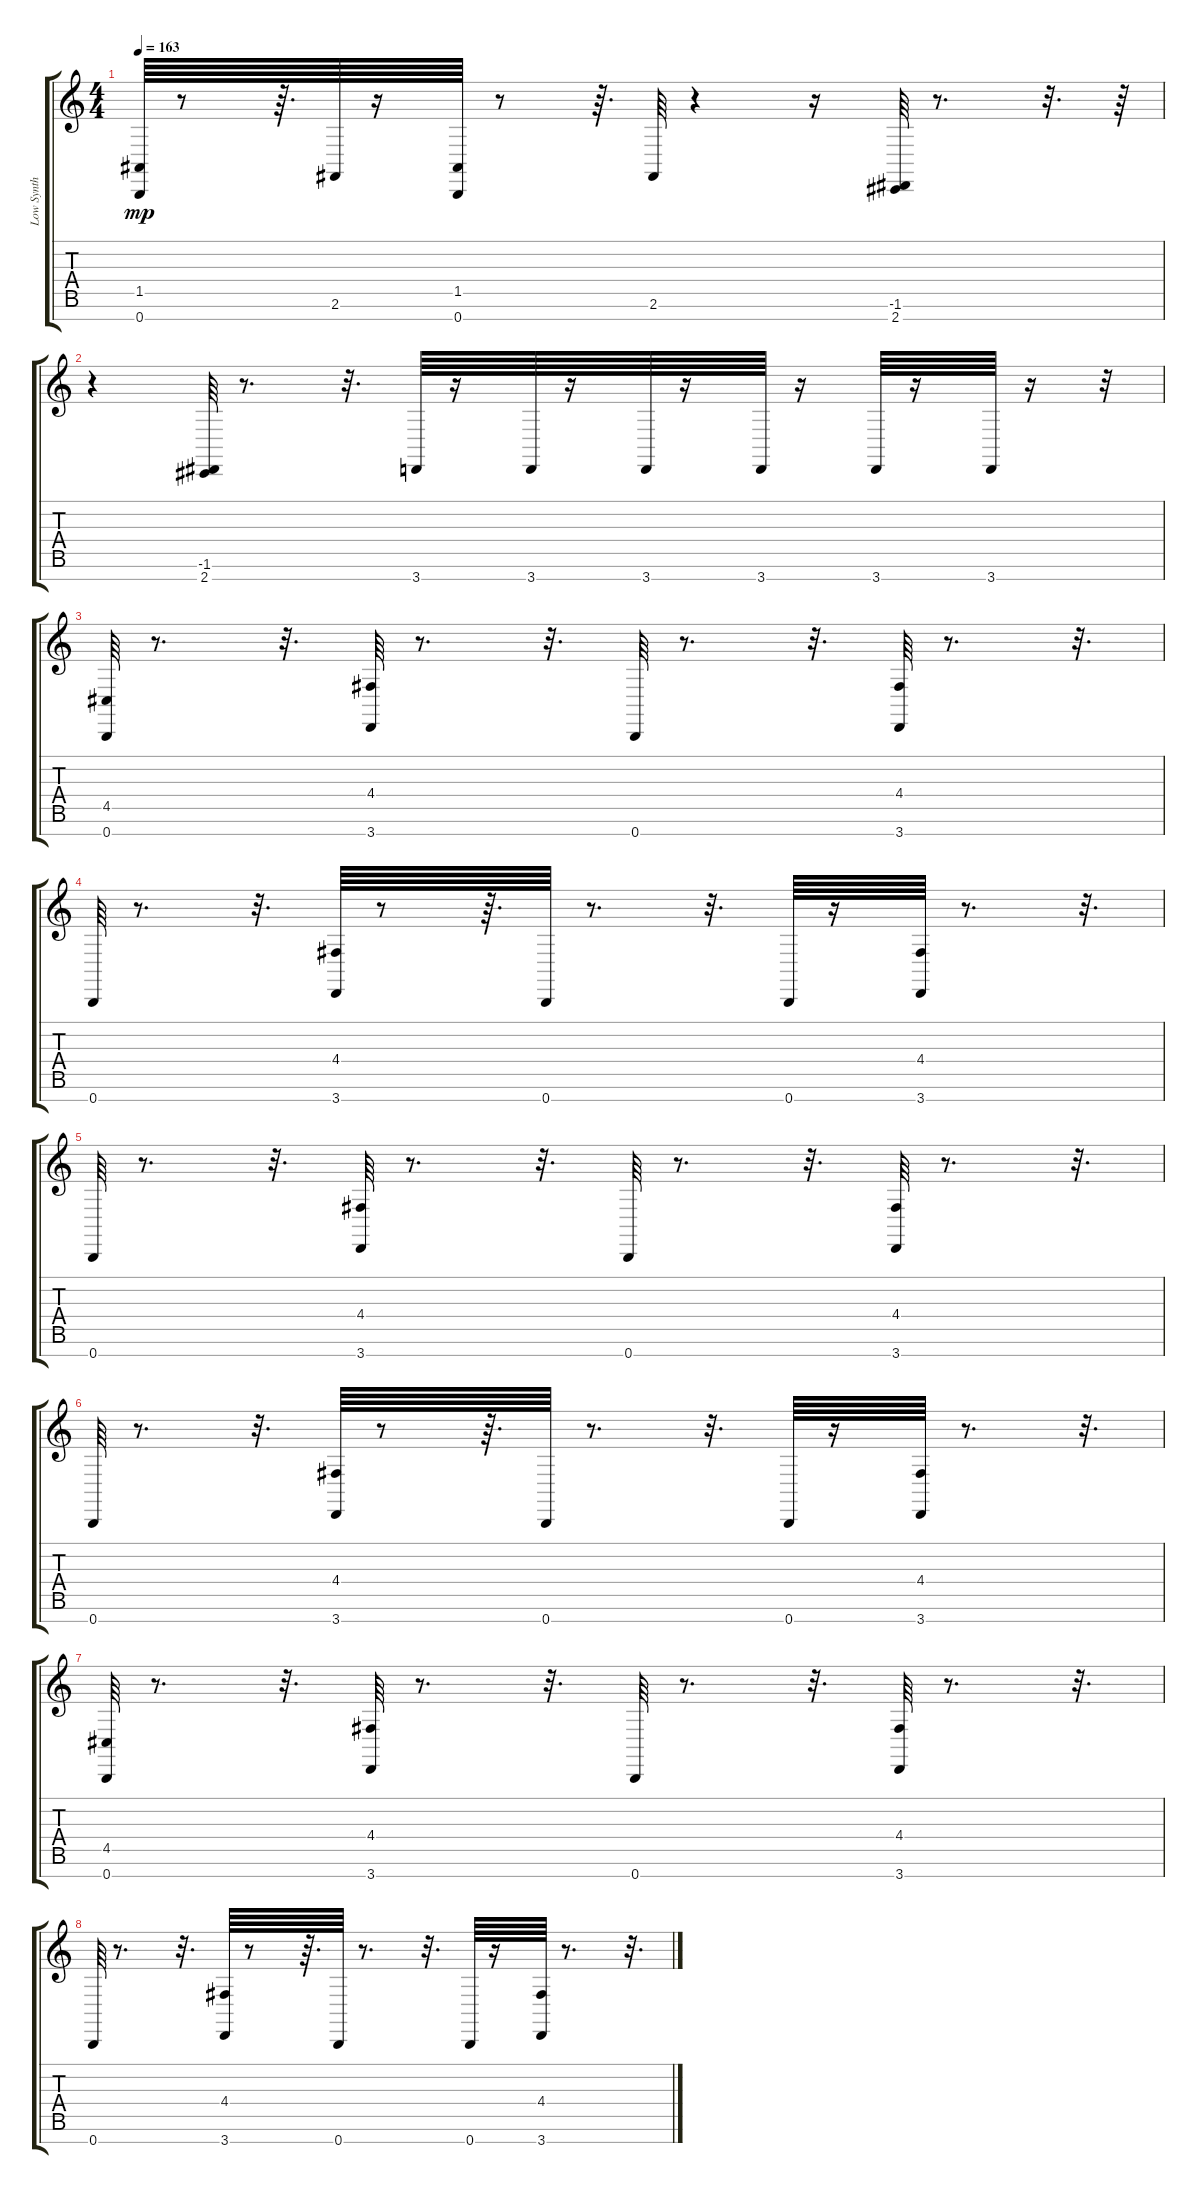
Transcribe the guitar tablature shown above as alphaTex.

\track ("Low Synth" "Low Synth") {instrument acousticgrandpiano}
\staff {score tabs}
\tuning (E4 B3 G3 D3 A2 E2 B1) {hide}
\ts (4 4)
\tempo 163
\clef g2
\ks c
(1.5 0.7).64{dy mp} r.8 r.64{d} 2.6.64 r.16 (1.5 0.7).64 r.8 r.64{d} 2.6.64 r.4 r.16 (-1.6 2.7).64 r.8{d} r.32{d} r.64 |
r.4 (-1.6 2.7).64 r.8{d} r.32{d} 3.7.64 r.16 3.7.64 r.16 3.7.64 r.16 3.7.64 r.16 3.7.64 r.16 3.7.64 r.16 r.32 |
(4.5 0.7).64 r.8{d} r.32{d} (4.4 3.7).64 r.8{d} r.32{d} 0.7.64 r.8{d} r.32{d} (4.4 3.7).64 r.8{d} r.32{d} |
0.7.64 r.8{d} r.32{d} (4.4 3.7).64 r.8 r.64{d} 0.7.64 r.8{d} r.32{d} 0.7.64 r.16 (4.4 3.7).64 r.8{d} r.32{d} |
0.7.64 r.8{d} r.32{d} (4.4 3.7).64 r.8{d} r.32{d} 0.7.64 r.8{d} r.32{d} (4.4 3.7).64 r.8{d} r.32{d} |
0.7.64 r.8{d} r.32{d} (4.4 3.7).64 r.8 r.64{d} 0.7.64 r.8{d} r.32{d} 0.7.64 r.16 (4.4 3.7).64 r.8{d} r.32{d} |
(4.5 0.7).64 r.8{d} r.32{d} (4.4 3.7).64 r.8{d} r.32{d} 0.7.64 r.8{d} r.32{d} (4.4 3.7).64 r.8{d} r.32{d} |
0.7.64 r.8{d} r.32{d} (4.4 3.7).64 r.8 r.64{d} 0.7.64 r.8{d} r.32{d} 0.7.64 r.16 (4.4 3.7).64 r.8{d} r.32{d}
